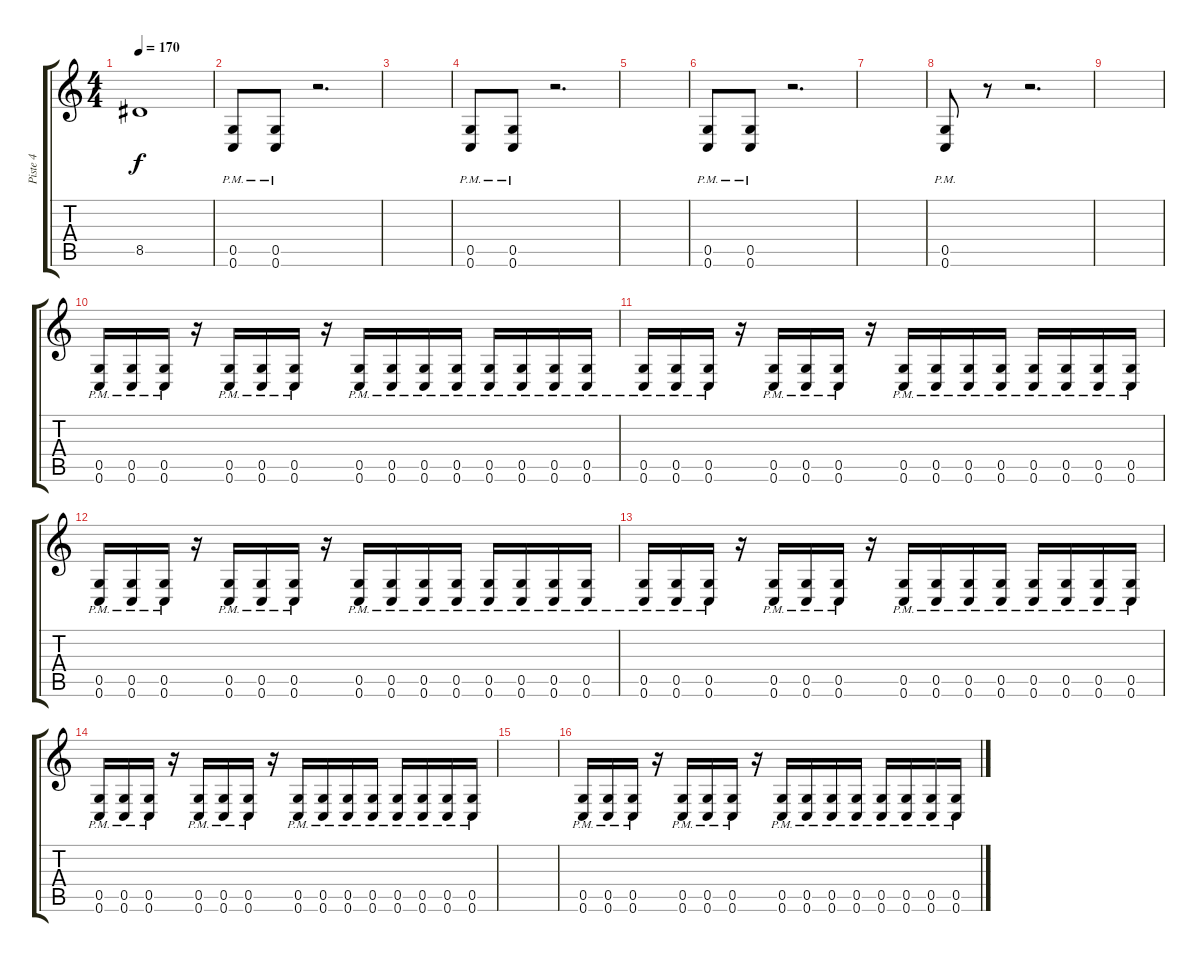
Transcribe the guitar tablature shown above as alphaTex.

\track ("Piste 4" "Piste 4") {instrument distortionguitar}
\staff {score tabs}
\tuning (D4 A3 F3 C3 G2 C2) {hide}
\ts (4 4)
\tempo 170
\clef g2
\ks c
8.5.1{dy f} |
(0.5{pm} 0.6{pm}).8 (0.5{pm} 0.6{pm}).8 r.2{d} |
|
(0.5{pm} 0.6{pm}).8 (0.5{pm} 0.6{pm}).8 r.2{d} |
|
(0.5{pm} 0.6{pm}).8 (0.5{pm} 0.6{pm}).8 r.2{d} |
|
(0.5{pm} 0.6{pm}).8 r.8 r.2{d} |
|
(0.5{pm} 0.6{pm}).16 (0.5{pm} 0.6{pm}).16 (0.5{pm} 0.6{pm}).16 r.16 (0.5{pm} 0.6{pm}).16 (0.5{pm} 0.6{pm}).16 (0.5{pm} 0.6{pm}).16 r.16 (0.5{pm} 0.6{pm}).16 (0.5{pm} 0.6{pm}).16 (0.5{pm} 0.6{pm}).16 (0.5{pm} 0.6{pm}).16 (0.5{pm} 0.6{pm}).16 (0.5{pm} 0.6{pm}).16 (0.5{pm} 0.6{pm}).16 (0.5{pm} 0.6{pm}).16 |
(0.5{pm} 0.6{pm}).16 (0.5{pm} 0.6{pm}).16 (0.5{pm} 0.6{pm}).16 r.16 (0.5{pm} 0.6{pm}).16 (0.5{pm} 0.6{pm}).16 (0.5{pm} 0.6{pm}).16 r.16 (0.5{pm} 0.6{pm}).16 (0.5{pm} 0.6{pm}).16 (0.5{pm} 0.6{pm}).16 (0.5{pm} 0.6{pm}).16 (0.5{pm} 0.6{pm}).16 (0.5{pm} 0.6{pm}).16 (0.5{pm} 0.6{pm}).16 (0.5{pm} 0.6{pm}).16 |
(0.5{pm} 0.6{pm}).16 (0.5{pm} 0.6{pm}).16 (0.5{pm} 0.6{pm}).16 r.16 (0.5{pm} 0.6{pm}).16 (0.5{pm} 0.6{pm}).16 (0.5{pm} 0.6{pm}).16 r.16 (0.5{pm} 0.6{pm}).16 (0.5{pm} 0.6{pm}).16 (0.5{pm} 0.6{pm}).16 (0.5{pm} 0.6{pm}).16 (0.5{pm} 0.6{pm}).16 (0.5{pm} 0.6{pm}).16 (0.5{pm} 0.6{pm}).16 (0.5{pm} 0.6{pm}).16 |
(0.5{pm} 0.6{pm}).16 (0.5{pm} 0.6{pm}).16 (0.5{pm} 0.6{pm}).16 r.16 (0.5{pm} 0.6{pm}).16 (0.5{pm} 0.6{pm}).16 (0.5{pm} 0.6{pm}).16 r.16 (0.5{pm} 0.6{pm}).16 (0.5{pm} 0.6{pm}).16 (0.5{pm} 0.6{pm}).16 (0.5{pm} 0.6{pm}).16 (0.5{pm} 0.6{pm}).16 (0.5{pm} 0.6{pm}).16 (0.5{pm} 0.6{pm}).16 (0.5{pm} 0.6{pm}).16 |
(0.5{pm} 0.6{pm}).16 (0.5{pm} 0.6{pm}).16 (0.5{pm} 0.6{pm}).16 r.16 (0.5{pm} 0.6{pm}).16 (0.5{pm} 0.6{pm}).16 (0.5{pm} 0.6{pm}).16 r.16 (0.5{pm} 0.6{pm}).16 (0.5{pm} 0.6{pm}).16 (0.5{pm} 0.6{pm}).16 (0.5{pm} 0.6{pm}).16 (0.5{pm} 0.6{pm}).16 (0.5{pm} 0.6{pm}).16 (0.5{pm} 0.6{pm}).16 (0.5{pm} 0.6{pm}).16 |
|
(0.5{pm} 0.6{pm}).16 (0.5{pm} 0.6{pm}).16 (0.5{pm} 0.6{pm}).16 r.16 (0.5{pm} 0.6{pm}).16 (0.5{pm} 0.6{pm}).16 (0.5{pm} 0.6{pm}).16 r.16 (0.5{pm} 0.6{pm}).16 (0.5{pm} 0.6{pm}).16 (0.5{pm} 0.6{pm}).16 (0.5{pm} 0.6{pm}).16 (0.5{pm} 0.6{pm}).16 (0.5{pm} 0.6{pm}).16 (0.5{pm} 0.6{pm}).16 (0.5{pm} 0.6{pm}).16
